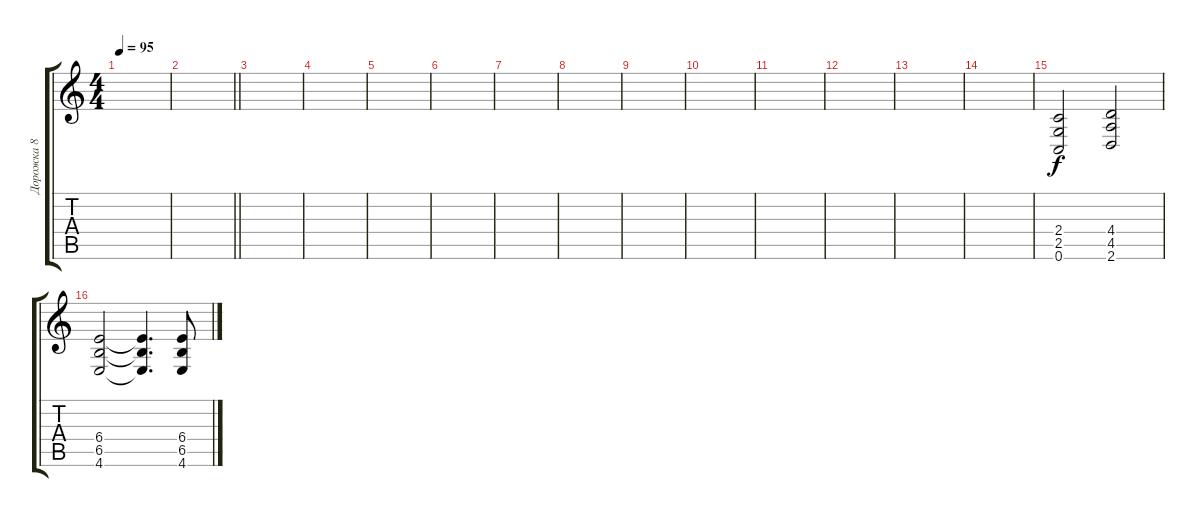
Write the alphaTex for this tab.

\track ("Дорожка 8" "Дорожка 8") {instrument distortionguitar}
\staff {score tabs}
\tuning (C4 G3 Eb3 Bb2 F2 C2) {hide}
\ts (4 4)
\tempo 95
\clef g2
\ks c
|
\barLineRight lightlight
|
\section ("" "")
|
|
|
|
|
|
|
|
|
|
|
|
(2.4 2.5 0.6).2 (4.4 4.5 2.6).2 |
(6.4 6.5 4.6).2 (6.4{t} 6.5{t} 4.6{t}).4{d} (6.4 6.5 4.6).8
